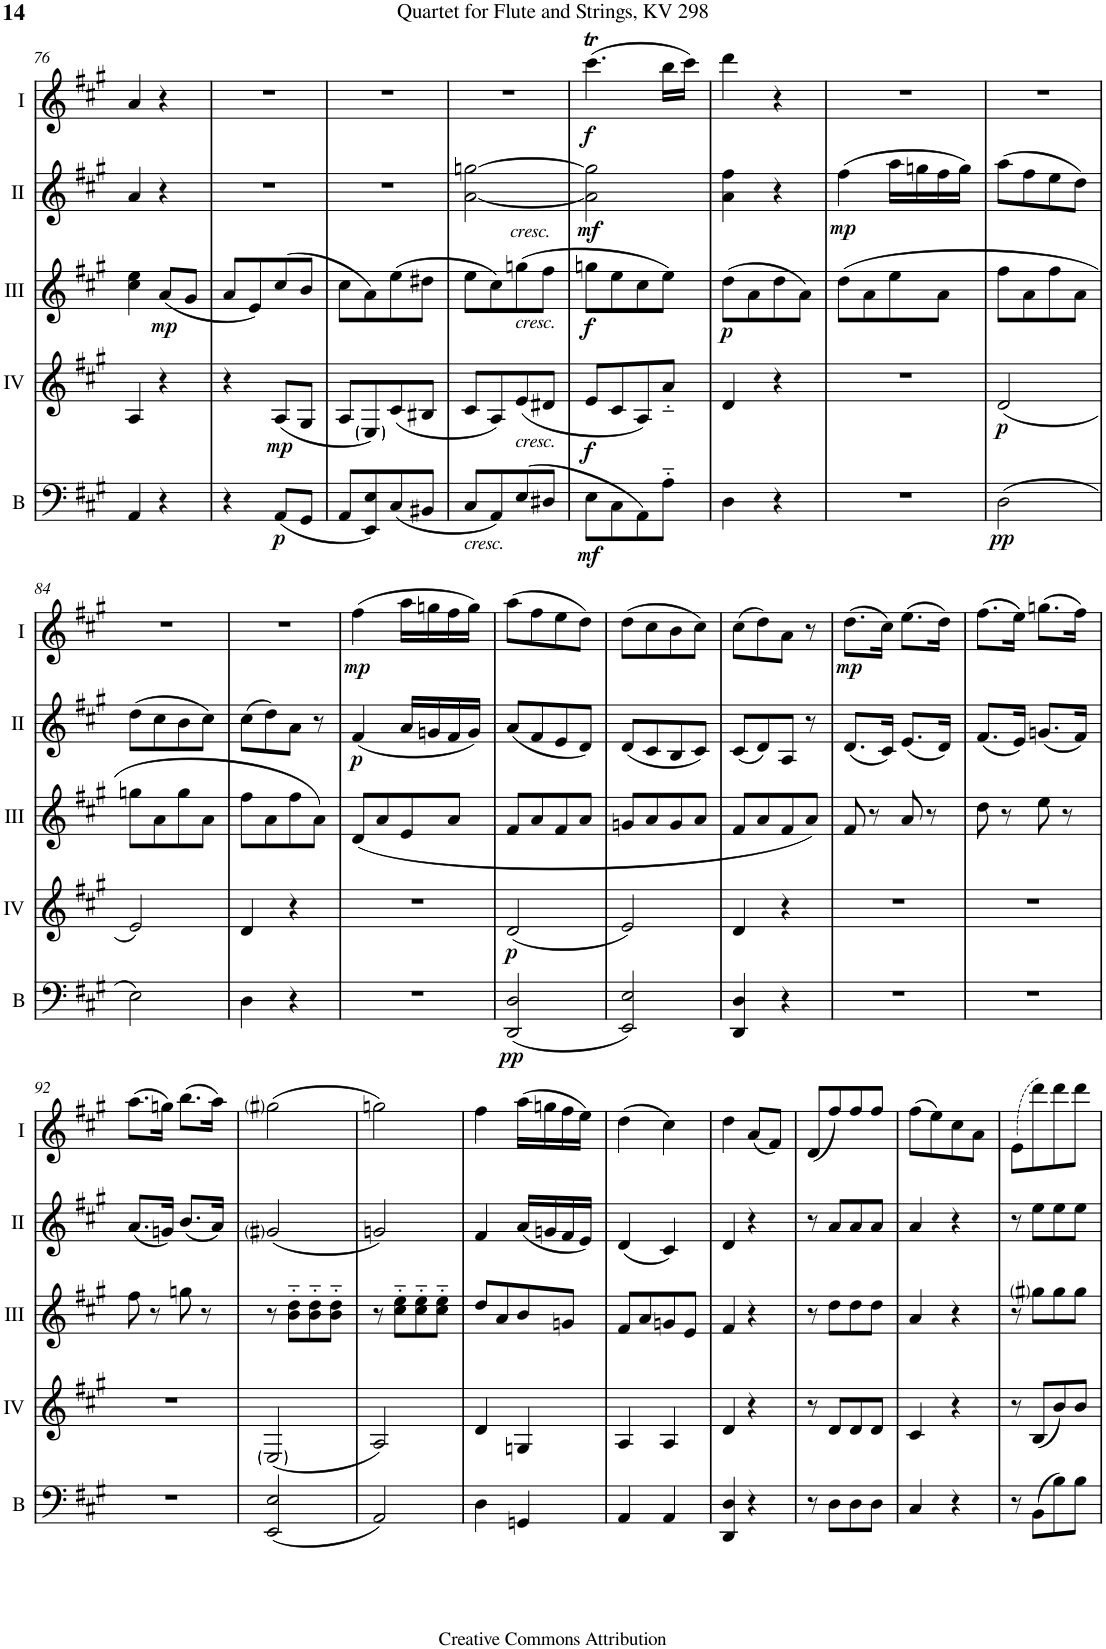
**kern	**dynam	**kern	**dynam	**kern	**dynam	**kern	**dynam	**kern	**dynam
*part5	*part5	*part4	*part4	*part3	*part3	*part2	*part2	*part1	*part1
*staff5	*staff5	*staff4	*staff4	*staff3	*staff3	*staff2	*staff2	*staff1	*staff1
*I"Bass	*	*I"Acc. 4	*	*I"Acc. 3	*	*I"Acc. 2	*	*I"Acc. 1	*
*I'B	*	*	*	*	*	*	*	*	*
!!LO:PB:g=z
*clefF4	*	*clefG2	*	*clefG2	*	*clefG2	*	*clefG2	*
*Trd7c12	*	*Trd7c12	*	*Trd7c12	*	*	*	*	*
*k[f#c#g#]	*	*k[f#c#g#]	*	*k[f#c#g#]	*	*k[f#c#g#]	*	*k[f#c#g#]	*
*M2/4	*	*M2/4	*	*M2/4	*	*M2/4	*	*M2/4	*
=76	=76	=76	=76	=76	=76	=76	=76	=76	=76
4AA/	.	4A/	.	4cc#\ 4ee\	.	4a/	.	4a/	.
!	!	!	!	!	!LO:DY:b	!	!	!	!
4r	.	4r	.	(8a/L	mp	4r	.	4r	.
.	.	.	.	8g#/J	.	.	.	.	.
=77	=77	=77	=77	=77	=77	=77	=77	=77	=77
4r	.	4r	.	8a/L	.	2r	.	2r	.
.	.	.	.	8e/)	.	.	.	.	.
!	!LO:DY:b	!	!LO:DY:b	!	!	!	!	!	!
(8AA/L	p	(8A/L	mp	(8cc#/	.	.	.	.	.
8GG#/J	.	8G#/J	.	8b/J	.	.	.	.	.
=78	=78	=78	=78	=78	=78	=78	=78	=78	=78
8AA/L	.	8A/L	.	8cc#\L	.	2r	.	2r	.
8EE/ 8E/)	.	8E/)	.	8a\)	.	.	.	.	.
(8C#/	.	(8c#/	.	(8ee\	.	.	.	.	.
8BB#X/J	.	8B#X/J	.	8dd#X\J	.	.	.	.	.
=79	=79	=79	=79	=79	=79	=79	=79	=79	=79
!	!	!	!	!	!	!LO:TX:b:i:t=cresc.	!	!	!
!LO:TX:b:i:t=cresc.	!	!	!	!	!	!	!	!	!
8C#/L	.	8c#/L	.	8ee\L	.	[2a\ [2ggn\	.	2r	.
8AA/)	.	8A/)	.	8cc#\)	.	.	.	.	.
!	!	!	!	!LO:TX:b:i:t=cresc.	!	!	!	!	!
!	!	!LO:TX:b:i:t=cresc.	!	!	!	!	!	!	!
(8E/	.	(8e/	.	(8ggn\	.	.	.	.	.
8D#X/J	.	8d#X/J	.	8ff#\J	.	.	.	.	.
=80	=80	=80	=80	=80	=80	=80	=80	=80	=80
!	!LO:DY:b	!	!LO:DY:b	!	!LO:DY:b	!	!LO:DY:b	!	!LO:DY:b
8E\L	mf	8e/L	f	8ggn\L	f	2a\] 2gg\]	mf	(4.ccc#t\	f
8C#\	.	8c#/	.	8ee\	.	.	.	.	.
8AA\)	.	8A/)	.	8cc#\	.	.	.	.	.
8A\J	.	8a/J	.	8ee\J)	.	.	.	16bb\LL	.
.	.	.	.	.	.	.	.	16ccc#\JJ)	.
=81	=81	=81	=81	=81	=81	=81	=81	=81	=81
!	!	!	!	!	!LO:DY:b	!	!	!	!
4D\	.	4d/	.	(8dd\L	p	4a\ 4ff#\	.	4ddd\	.
.	.	.	.	8a\	.	.	.	.	.
4r	.	4r	.	8dd\	.	4r	.	4r	.
.	.	.	.	8a\J)	.	.	.	.	.
=82	=82	=82	=82	=82	=82	=82	=82	=82	=82
!	!	!	!	!	!	!	!LO:DY:b	!	!
2r	.	2r	.	(8dd\L	.	(4ff#\	mp	2r	.
.	.	.	.	8a\	.	.	.	.	.
.	.	.	.	8ee\	.	16aa\LL	.	.	.
.	.	.	.	.	.	16ggn\	.	.	.
.	.	.	.	8a\J	.	16ff#\	.	.	.
.	.	.	.	.	.	16gg\JJ)	.	.	.
=83	=83	=83	=83	=83	=83	=83	=83	=83	=83
!	!LO:DY:b	!	!LO:DY:b	!	!	!	!	!	!
(2D\	pp	(2d/	p	8ff#\L	.	(8aa\L	.	2r	.
.	.	.	.	8a\	.	8ff#\	.	.	.
.	.	.	.	8ff#\	.	8ee\	.	.	.
.	.	.	.	8a\J	.	8dd\J)	.	.	.
!!LO:LB:g=z
=84	=84	=84	=84	=84	=84	=84	=84	=84	=84
2E\)	.	2e/)	.	8ggn\L	.	(8dd\L	.	2r	.
.	.	.	.	8a\	.	8cc#\	.	.	.
.	.	.	.	8gg\	.	8b\	.	.	.
.	.	.	.	8a\J	.	8cc#\J)	.	.	.
=85	=85	=85	=85	=85	=85	=85	=85	=85	=85
4D\	.	4d/	.	8ff#\L	.	(8cc#\L	.	2r	.
.	.	.	.	8a\	.	8dd\)	.	.	.
4r	.	4r	.	8ff#\	.	8a\J	.	.	.
.	.	.	.	8a\J)	.	8r	.	.	.
=86	=86	=86	=86	=86	=86	=86	=86	=86	=86
!	!	!	!	!	!	!	!LO:DY:b	!	!LO:DY:b
2r	.	2r	.	(8d/L	.	(4f#/	p	(4ff#\	mp
.	.	.	.	8a/	.	.	.	.	.
.	.	.	.	8e/	.	16a/LL	.	16aa\LL	.
.	.	.	.	.	.	16gn/	.	16ggn\	.
.	.	.	.	8a/J	.	16f#/	.	16ff#\	.
.	.	.	.	.	.	16g/JJ)	.	16gg\JJ)	.
=87	=87	=87	=87	=87	=87	=87	=87	=87	=87
!	!LO:DY:b	!	!LO:DY:b	!	!	!	!	!	!
(2DD/ 2D/	pp	(2d/	p	8f#/L	.	(8a/L	.	(8aa\L	.
.	.	.	.	8a/	.	8f#/	.	8ff#\	.
.	.	.	.	8f#/	.	8e/	.	8ee\	.
.	.	.	.	8a/J	.	8d/J)	.	8dd\J)	.
=88	=88	=88	=88	=88	=88	=88	=88	=88	=88
2EE/ 2E/)	.	2e/)	.	8gn/L	.	(8d/L	.	(8dd\L	.
.	.	.	.	8a/	.	8c#/	.	8cc#\	.
.	.	.	.	8g/	.	8B/	.	8b\	.
.	.	.	.	8a/J	.	8c#/J)	.	8cc#\J)	.
=89	=89	=89	=89	=89	=89	=89	=89	=89	=89
4DD/ 4D/	.	4d/	.	8f#/L	.	(8c#/L	.	(8cc#\L	.
.	.	.	.	8a/	.	8d/)	.	8dd\)	.
4r	.	4r	.	8f#/	.	8A/J	.	8a\J	.
.	.	.	.	8a/J)	.	8r	.	8r	.
=90	=90	=90	=90	=90	=90	=90	=90	=90	=90
!	!	!	!	!	!	!	!	!	!LO:DY:b
2r	.	2r	.	8f#/	.	(8.d/L	.	(8.dd\L	mp
.	.	.	.	8r	.	.	.	.	.
.	.	.	.	.	.	16c#/Jk)	.	16cc#\Jk)	.
.	.	.	.	8a/	.	(8.e/L	.	(8.ee\L	.
.	.	.	.	8r	.	.	.	.	.
.	.	.	.	.	.	16d/Jk)	.	16dd\Jk)	.
=91	=91	=91	=91	=91	=91	=91	=91	=91	=91
2r	.	2r	.	8dd\	.	(8.f#/L	.	(8.ff#\L	.
.	.	.	.	8r	.	.	.	.	.
.	.	.	.	.	.	16e/Jk)	.	16ee\Jk)	.
.	.	.	.	8ee\	.	(8.gn/L	.	(8.ggn\L	.
.	.	.	.	8r	.	.	.	.	.
.	.	.	.	.	.	16f#/Jk)	.	16ff#\Jk)	.
!!LO:LB:g=z
=92	=92	=92	=92	=92	=92	=92	=92	=92	=92
2r	.	2r	.	8ff#\	.	(8.a/L	.	(8.aa\L	.
.	.	.	.	8r	.	.	.	.	.
.	.	.	.	.	.	16gn/Jk)	.	16ggn\Jk)	.
.	.	.	.	8ggn\	.	(8.b/L	.	(8.bb\L	.
.	.	.	.	8r	.	.	.	.	.
.	.	.	.	.	.	16a/Jk)	.	16aa\Jk)	.
=93	=93	=93	=93	=93	=93	=93	=93	=93	=93
(2EE/ 2E/	.	(2E/	.	8r	.	(2g#i/	.	(2gg#i\	.
.	.	.	.	8b\ 8dd\L	.	.	.	.	.
.	.	.	.	8b\ 8dd\	.	.	.	.	.
.	.	.	.	8b\ 8dd\J	.	.	.	.	.
=94	=94	=94	=94	=94	=94	=94	=94	=94	=94
2AA/)	.	2A/)	.	8r	.	2gn/)	.	2ggn\)	.
.	.	.	.	8cc#\ 8ee\L	.	.	.	.	.
.	.	.	.	8cc#\ 8ee\	.	.	.	.	.
.	.	.	.	8cc#\ 8ee\J	.	.	.	.	.
=95	=95	=95	=95	=95	=95	=95	=95	=95	=95
4D\	.	4d/	.	8dd/L	.	4f#/	.	4ff#\	.
.	.	.	.	8a/	.	.	.	.	.
4GGn/	.	4Gn/	.	8b/	.	(16a/LL	.	(16aa\LL	.
.	.	.	.	.	.	16gn/	.	16ggn\	.
.	.	.	.	8gn/J	.	16f#/	.	16ff#\	.
.	.	.	.	.	.	16e/JJ)	.	16ee\JJ)	.
=96	=96	=96	=96	=96	=96	=96	=96	=96	=96
4AA/	.	4A/	.	8f#/L	.	(4d/	.	(4dd\	.
.	.	.	.	8a/	.	.	.	.	.
4AA/	.	4A/	.	8gn/	.	4c#/)	.	4cc#\)	.
.	.	.	.	8e/J	.	.	.	.	.
=97	=97	=97	=97	=97	=97	=97	=97	=97	=97
4DD/ 4D/	.	4d/	.	4f#/	.	4d/	.	4dd\	.
4r	.	4r	.	4r	.	4r	.	(8a/L	.
.	.	.	.	.	.	.	.	8f#/J)	.
=98	=98	=98	=98	=98	=98	=98	=98	=98	=98
8r	.	8r	.	8r	.	8r	.	(8d/L	.
8D\L	.	8d/L	.	8dd\L	.	8a/L	.	8ff#/)	.
8D\	.	8d/	.	8dd\	.	8a/	.	8ff#/	.
8D\J	.	8d/J	.	8dd\J	.	8a/J	.	8ff#/J	.
=99	=99	=99	=99	=99	=99	=99	=99	=99	=99
4C#/	.	4c#/	.	4a/	.	4a/	.	(8ff#\L	.
.	.	.	.	.	.	.	.	8ee\)	.
4r	.	4r	.	4r	.	4r	.	8cc#\	.
.	.	.	.	.	.	.	.	8a\J	.
=100	=100	=100	=100	=100	=100	=100	=100	=100	=100
8r	.	8r	.	8r	.	8r	.	(8e\L	.
(8BB\L	.	(8B/L	.	8gg#i\L	.	8ee\L	.	8ddd\)	.
8B\)	.	8b/)	.	8gg#\	.	8ee\	.	8ddd\	.
8B\J	.	8b/J	.	8gg#\J	.	8ee\J	.	8ddd\J	.
=	=	=	=	=	=	=	=	=	=
*-	*-	*-	*-	*-	*-	*-	*-	*-	*-
